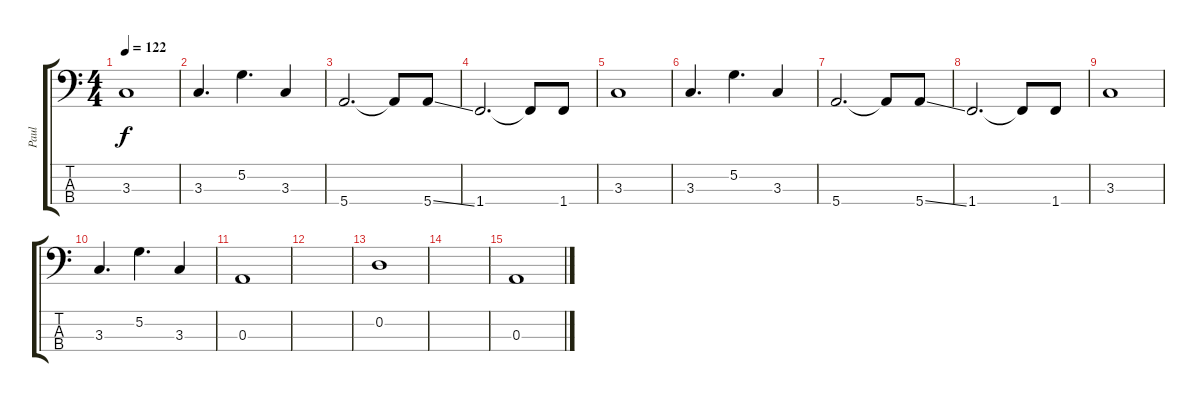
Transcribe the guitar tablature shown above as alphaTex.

\track ("Paul" "Paul") {instrument electricbassfinger}
\staff {score tabs}
\tuning (G2 D2 A1 E1) {hide}
\ts (4 4)
\tempo 122
\clef f4
\ks c
3.3.1{dy f} |
3.3.4{d} 5.2.4{d} 3.3.4 |
5.4.2{d} 5.4{t}.8 5.4{ss}.8 |
1.4.2{d} 1.4{t}.8 1.4.8 |
3.3.1 |
3.3.4{d} 5.2.4{d} 3.3.4 |
5.4.2{d} 5.4{t}.8 5.4{ss}.8 |
1.4.2{d} 1.4{t}.8 1.4.8 |
3.3.1 |
3.3.4{d} 5.2.4{d} 3.3.4 |
0.3.1 |
|
0.2.1 |
|
0.3.1
